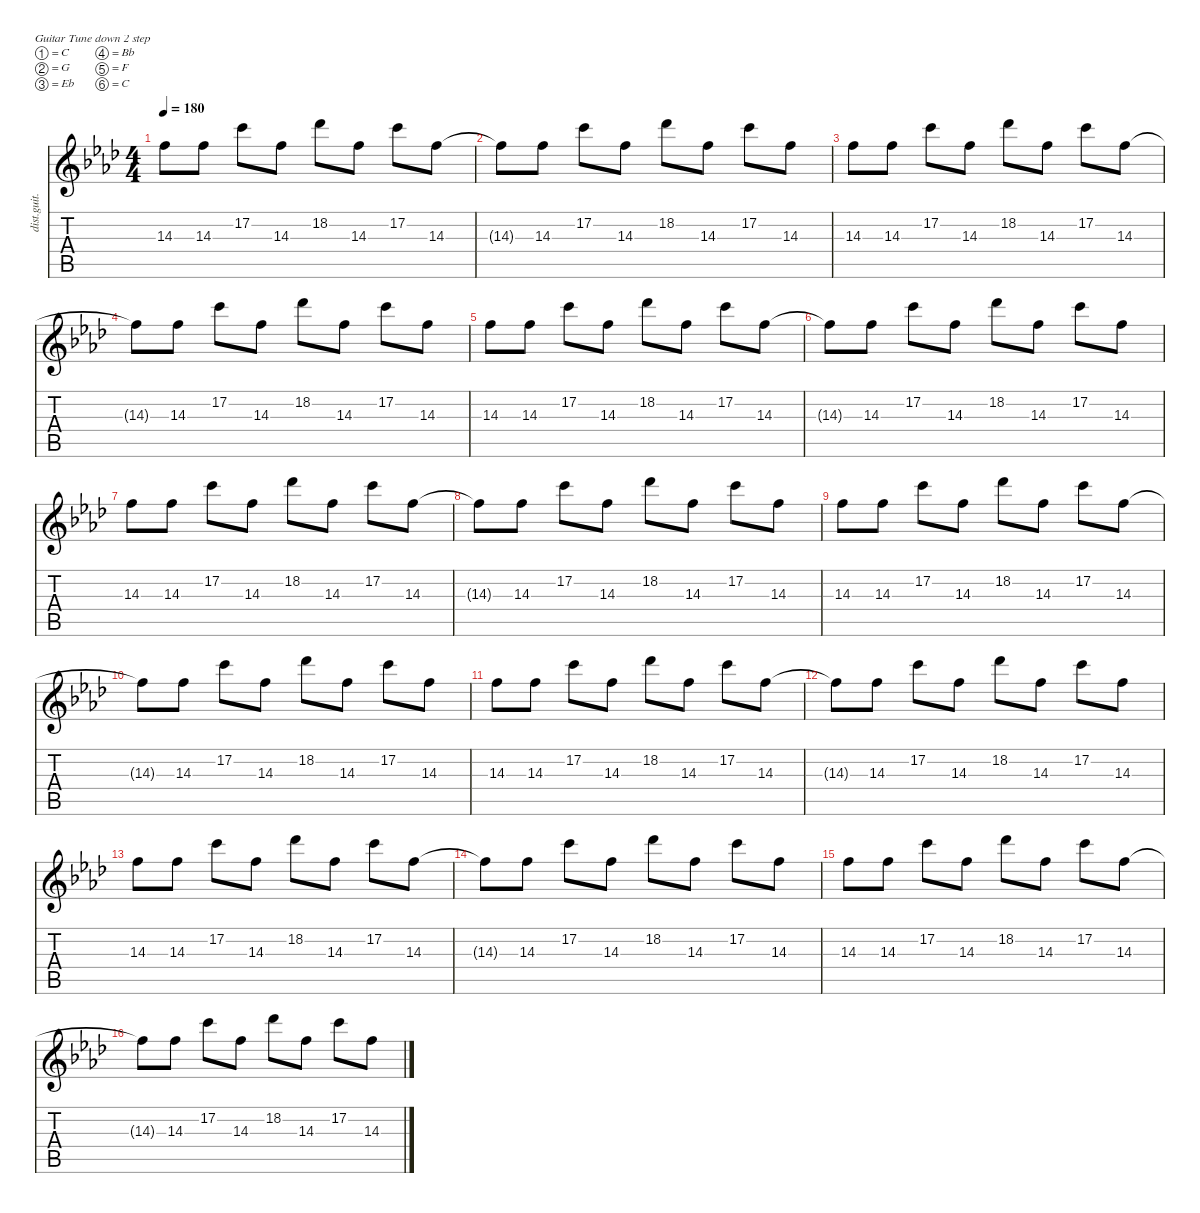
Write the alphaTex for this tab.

\defaultSystemsLayout 4
\hideDynamics
\bracketExtendMode nobrackets
\otherSystemsTrackNameOrientation horizontal
\track ("Gtr. 2" "dist.guit.") {instrument distortionguitar}
\staff {score tabs}
\tuning (C4 G3 Eb3 Bb2 F2 C2)
\ts (4 4)
\tempo 180
\clef g2
\ks fminor
14.3{acc forcenatural}.8{dy f beam Down} 14.3{acc forcenatural}.8{beam Down} 17.2{acc forcenatural}.8{beam Down} 14.3{acc forcenatural}.8{beam Down} 18.2{acc b}.8{beam Down} 14.3{acc forcenatural}.8{beam Down} 17.2{acc forcenatural}.8{beam Down} 14.3{acc forcenatural}.8{beam Down} |
14.3{t acc forcenatural}.8{beam Down} 14.3{acc forcenatural}.8{beam Down} 17.2{acc forcenatural}.8{beam Down} 14.3{acc forcenatural}.8{beam Down} 18.2{acc b}.8{beam Down} 14.3{acc forcenatural}.8{beam Down} 17.2{acc forcenatural}.8{beam Down} 14.3{acc forcenatural}.8{beam Down} |
14.3{acc forcenatural}.8{beam Down} 14.3{acc forcenatural}.8{beam Down} 17.2{acc forcenatural}.8{beam Down} 14.3{acc forcenatural}.8{beam Down} 18.2{acc b}.8{beam Down} 14.3{acc forcenatural}.8{beam Down} 17.2{acc forcenatural}.8{beam Down} 14.3{acc forcenatural}.8{beam Down} |
14.3{t acc forcenatural}.8{beam Down} 14.3{acc forcenatural}.8{beam Down} 17.2{acc forcenatural}.8{beam Down} 14.3{acc forcenatural}.8{beam Down} 18.2{acc b}.8{beam Down} 14.3{acc forcenatural}.8{beam Down} 17.2{acc forcenatural}.8{beam Down} 14.3{acc forcenatural}.8{beam Down} |
14.3{acc forcenatural}.8{beam Down} 14.3{acc forcenatural}.8{beam Down} 17.2{acc forcenatural}.8{beam Down} 14.3{acc forcenatural}.8{beam Down} 18.2{acc b}.8{beam Down} 14.3{acc forcenatural}.8{beam Down} 17.2{acc forcenatural}.8{beam Down} 14.3{acc forcenatural}.8{beam Down} |
14.3{t acc forcenatural}.8{beam Down} 14.3{acc forcenatural}.8{beam Down} 17.2{acc forcenatural}.8{beam Down} 14.3{acc forcenatural}.8{beam Down} 18.2{acc b}.8{beam Down} 14.3{acc forcenatural}.8{beam Down} 17.2{acc forcenatural}.8{beam Down} 14.3{acc forcenatural}.8{beam Down} |
14.3{acc forcenatural}.8{beam Down} 14.3{acc forcenatural}.8{beam Down} 17.2{acc forcenatural}.8{beam Down} 14.3{acc forcenatural}.8{beam Down} 18.2{acc b}.8{beam Down} 14.3{acc forcenatural}.8{beam Down} 17.2{acc forcenatural}.8{beam Down} 14.3{acc forcenatural}.8{beam Down} |
14.3{t acc forcenatural}.8{beam Down} 14.3{acc forcenatural}.8{beam Down} 17.2{acc forcenatural}.8{beam Down} 14.3{acc forcenatural}.8{beam Down} 18.2{acc b}.8{beam Down} 14.3{acc forcenatural}.8{beam Down} 17.2{acc forcenatural}.8{beam Down} 14.3{acc forcenatural}.8{beam Down} |
14.3{acc forcenatural}.8{beam Down} 14.3{acc forcenatural}.8{beam Down} 17.2{acc forcenatural}.8{beam Down} 14.3{acc forcenatural}.8{beam Down} 18.2{acc b}.8{beam Down} 14.3{acc forcenatural}.8{beam Down} 17.2{acc forcenatural}.8{beam Down} 14.3{acc forcenatural}.8{beam Down} |
14.3{t acc forcenatural}.8{beam Down} 14.3{acc forcenatural}.8{beam Down} 17.2{acc forcenatural}.8{beam Down} 14.3{acc forcenatural}.8{beam Down} 18.2{acc b}.8{beam Down} 14.3{acc forcenatural}.8{beam Down} 17.2{acc forcenatural}.8{beam Down} 14.3{acc forcenatural}.8{beam Down} |
14.3{acc forcenatural}.8{beam Down} 14.3{acc forcenatural}.8{beam Down} 17.2{acc forcenatural}.8{beam Down} 14.3{acc forcenatural}.8{beam Down} 18.2{acc b}.8{beam Down} 14.3{acc forcenatural}.8{beam Down} 17.2{acc forcenatural}.8{beam Down} 14.3{acc forcenatural}.8{beam Down} |
14.3{t acc forcenatural}.8{beam Down} 14.3{acc forcenatural}.8{beam Down} 17.2{acc forcenatural}.8{beam Down} 14.3{acc forcenatural}.8{beam Down} 18.2{acc b}.8{beam Down} 14.3{acc forcenatural}.8{beam Down} 17.2{acc forcenatural}.8{beam Down} 14.3{acc forcenatural}.8{beam Down} |
14.3{acc forcenatural}.8{beam Down} 14.3{acc forcenatural}.8{beam Down} 17.2{acc forcenatural}.8{beam Down} 14.3{acc forcenatural}.8{beam Down} 18.2{acc b}.8{beam Down} 14.3{acc forcenatural}.8{beam Down} 17.2{acc forcenatural}.8{beam Down} 14.3{acc forcenatural}.8{beam Down} |
14.3{t acc forcenatural}.8{beam Down} 14.3{acc forcenatural}.8{beam Down} 17.2{acc forcenatural}.8{beam Down} 14.3{acc forcenatural}.8{beam Down} 18.2{acc b}.8{beam Down} 14.3{acc forcenatural}.8{beam Down} 17.2{acc forcenatural}.8{beam Down} 14.3{acc forcenatural}.8{beam Down} |
14.3{acc forcenatural}.8{beam Down} 14.3{acc forcenatural}.8{beam Down} 17.2{acc forcenatural}.8{beam Down} 14.3{acc forcenatural}.8{beam Down} 18.2{acc b}.8{beam Down} 14.3{acc forcenatural}.8{beam Down} 17.2{acc forcenatural}.8{beam Down} 14.3{acc forcenatural}.8{beam Down} |
14.3{t acc forcenatural}.8{beam Down} 14.3{acc forcenatural}.8{beam Down} 17.2{acc forcenatural}.8{beam Down} 14.3{acc forcenatural}.8{beam Down} 18.2{acc b}.8{beam Down} 14.3{acc forcenatural}.8{beam Down} 17.2{acc forcenatural}.8{beam Down} 14.3{acc forcenatural}.8{beam Down}
